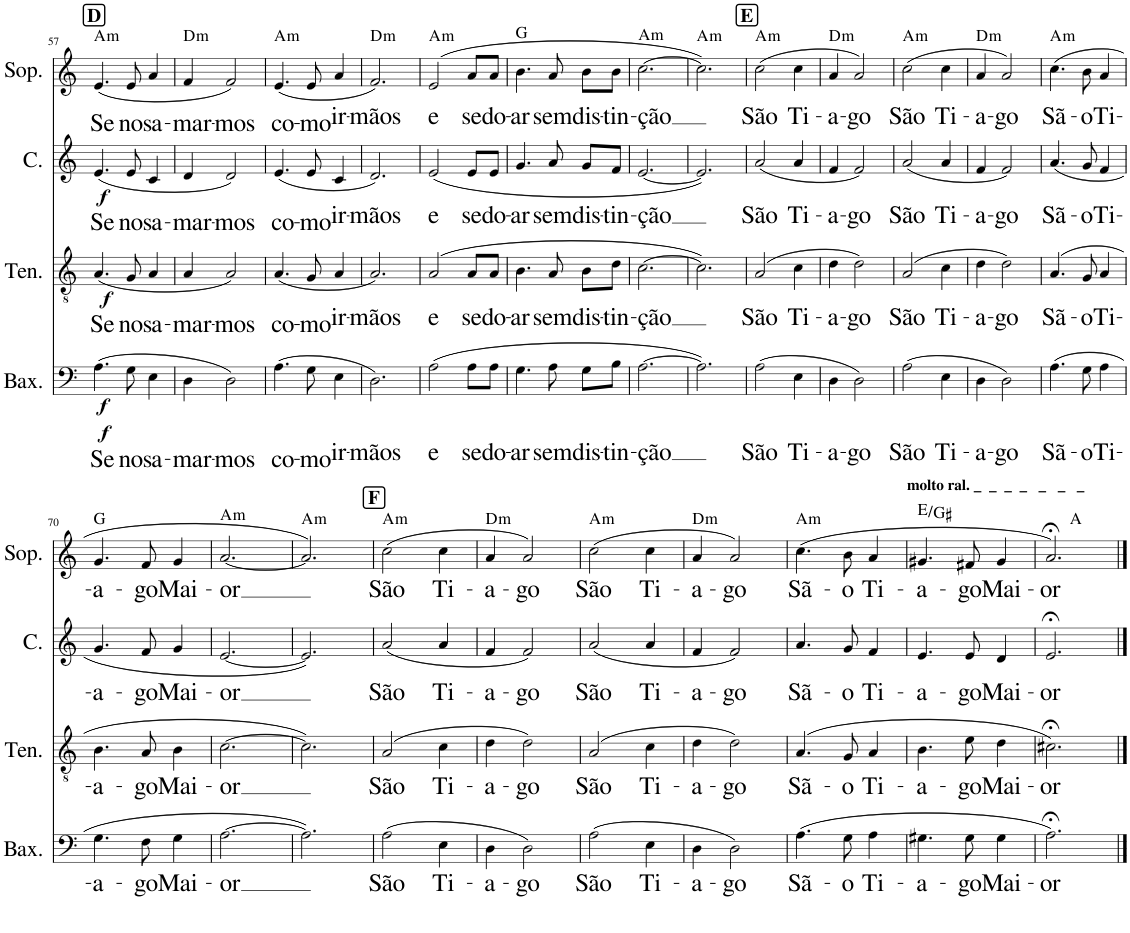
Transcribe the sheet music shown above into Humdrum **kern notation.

**kern	**text	**dynam	**kern	**text	**dynam	**kern	**text	**dynam	**kern	**text	**harte
*part4	*part4	*part4	*part3	*part3	*part3	*part2	*part2	*part2	*part1	*part1	*part1
*staff4	*staff4	*staff4	*staff3	*staff3	*staff3	*staff2	*staff2	*staff2	*staff1	*staff1	*
*I"Baixo	*	*	*I"Tenor	*	*	*I"Contralto	*	*	*I"Soprano	*	*
*I'Bax.	*	*	*I'Ten.	*	*	*I'C.	*	*	*I'Sop.	*	*
!!LO:PB:g=z
*clefF4	*	*	*clefGv2	*	*	*clefG2	*	*	*clefG2	*	*
*k[]	*	*	*k[]	*	*	*k[]	*	*	*k[]	*	*
*M3/4	*	*	*M3/4	*	*	*M3/4	*	*	*M3/4	*	*
!!LO:REH:place=s1:a:B:cj:fs=14:t=D
=57	=57	=57	=57	=57	=57	=57	=57	=57	=57	=57	=57
!	!LO:LY:b	!LO:DY:b	!	!LO:LY:b	!	!	!LO:LY:b	!	!	!LO:LY:b	!
!	!	!LO:DY:n=1:b	!	!	!LO:DY:b	!	!	!LO:DY:b	!	!	!LO:H:kt=m
(4.A\	Se	f f	(4.A/	Se	f	(4.e/	Se	f	(4.e/	Se	A:min
!	!LO:LY:b	!	!	!LO:LY:b	!	!	!LO:LY:b	!	!	!LO:LY:b	!
8G\	nos	.	8G/	nos	.	8e/	nos	.	8e/	nos	.
!	!LO:LY:b	!	!	!LO:LY:b	!	!	!LO:LY:b	!	!	!LO:LY:b	!
4E\	a-	.	4A/	a-	.	4c/	a-	.	4a/	a-	.
=58	=58	=58	=58	=58	=58	=58	=58	=58	=58	=58	=58
!	!LO:LY:b	!	!	!LO:LY:b	!	!	!LO:LY:b	!	!	!LO:LY:b	!LO:H:kt=m
4D\	-mar-	.	4A/	-mar-	.	4d/	-mar-	.	4f/	-mar-	D:min
!	!LO:LY:b	!	!	!LO:LY:b	!	!	!LO:LY:b	!	!	!LO:LY:b	!
2D\)	-mos	.	2A/)	-mos	.	2d/)	-mos	.	2f/)	-mos	.
=59	=59	=59	=59	=59	=59	=59	=59	=59	=59	=59	=59
!	!LO:LY:b	!	!	!LO:LY:b	!	!	!LO:LY:b	!	!	!LO:LY:b	!LO:H:kt=m
(4.A\	co-	.	(4.A/	co-	.	(4.e/	co-	.	(4.e/	co-	A:min
!	!LO:LY:b	!	!	!LO:LY:b	!	!	!LO:LY:b	!	!	!LO:LY:b	!
8G\	-mo	.	8G/	-mo	.	8e/	-mo	.	8e/	-mo	.
!	!LO:LY:b	!	!	!LO:LY:b	!	!	!LO:LY:b	!	!	!LO:LY:b	!
4E\	ir-	.	4A/	ir-	.	4c/	ir-	.	4a/	ir-	.
=60	=60	=60	=60	=60	=60	=60	=60	=60	=60	=60	=60
!	!LO:LY:b	!	!	!LO:LY:b	!	!	!LO:LY:b	!	!	!LO:LY:b	!LO:H:kt=m
2.D\)	-mãos	.	2.A/)	-mãos	.	2.d/)	-mãos	.	2.f/)	-mãos	D:min
=61	=61	=61	=61	=61	=61	=61	=61	=61	=61	=61	=61
!	!LO:LY:b	!	!	!LO:LY:b	!	!	!LO:LY:b	!	!	!LO:LY:b	!LO:H:kt=m
(2A\	e	.	(2A/	e	.	(2e/	e	.	(2e/	e	A:min
!	!LO:LY:b	!	!	!LO:LY:b	!	!	!LO:LY:b	!	!	!LO:LY:b	!
8A\L	se	.	8A/L	se	.	8e/L	se	.	8a/L	se	.
!	!LO:LY:b	!	!	!LO:LY:b	!	!	!LO:LY:b	!	!	!LO:LY:b	!
8A\J	do-	.	8A/J	do-	.	8e/J	do-	.	8a/J	do-	.
=62	=62	=62	=62	=62	=62	=62	=62	=62	=62	=62	=62
!	!LO:LY:b	!	!	!LO:LY:b	!	!	!LO:LY:b	!	!	!LO:LY:b	!
4.G\	-ar	.	4.B\	-ar	.	4.g/	-ar	.	4.b\	-ar	G:maj
!	!LO:LY:b	!	!	!LO:LY:b	!	!	!LO:LY:b	!	!	!LO:LY:b	!
8A\	sem	.	8A/	sem	.	8a/	sem	.	8a/	sem	.
!	!LO:LY:b	!	!	!LO:LY:b	!	!	!LO:LY:b	!	!	!LO:LY:b	!
8G\L	dis-	.	8B\L	dis-	.	8g/L	dis-	.	8b\L	dis-	.
!	!LO:LY:b	!	!	!LO:LY:b	!	!	!LO:LY:b	!	!	!LO:LY:b	!
8B\J	-tin-	.	8d\J	-tin-	.	8f/J	-tin-	.	8b\J	-tin-	.
=63	=63	=63	=63	=63	=63	=63	=63	=63	=63	=63	=63
!	!LO:LY:b	!	!	!LO:LY:b	!	!	!LO:LY:b	!	!	!LO:LY:b	!LO:H:kt=m
[2.A\	-ção	.	[2.c\	-ção	.	[2.e/	-ção	.	[2.cc\	-ção	A:min
=64	=64	=64	=64	=64	=64	=64	=64	=64	=64	=64	=64
!	!	!	!	!	!	!	!	!	!	!	!LO:H:kt=m
2.A\])	.	.	2.c\])	.	.	2.e/])	.	.	2.cc\])	.	A:min
!!LO:REH:place=s1:a:B:cj:fs=14:t=E
=65	=65	=65	=65	=65	=65	=65	=65	=65	=65	=65	=65
!	!LO:LY:b	!	!	!LO:LY:b	!	!	!LO:LY:b	!	!	!LO:LY:b	!LO:H:kt=m
(2A\	São	.	(2A/	São	.	(2a/	São	.	(2cc\	São	A:min
!	!LO:LY:b	!	!	!LO:LY:b	!	!	!LO:LY:b	!	!	!LO:LY:b	!
4E\	Ti-	.	4c\	Ti-	.	4a/	Ti-	.	4cc\	Ti-	.
=66	=66	=66	=66	=66	=66	=66	=66	=66	=66	=66	=66
!	!LO:LY:b	!	!	!LO:LY:b	!	!	!LO:LY:b	!	!	!LO:LY:b	!LO:H:kt=m
4D\	-a-	.	4d\	-a-	.	4f/	-a-	.	4a/	-a-	D:min
!	!LO:LY:b	!	!	!LO:LY:b	!	!	!LO:LY:b	!	!	!LO:LY:b	!
2D\)	-go	.	2d\)	-go	.	2f/)	-go	.	2a/)	-go	.
=67	=67	=67	=67	=67	=67	=67	=67	=67	=67	=67	=67
!	!LO:LY:b	!	!	!LO:LY:b	!	!	!LO:LY:b	!	!	!LO:LY:b	!LO:H:kt=m
(2A\	São	.	(2A/	São	.	(2a/	São	.	(2cc\	São	A:min
!	!LO:LY:b	!	!	!LO:LY:b	!	!	!LO:LY:b	!	!	!LO:LY:b	!
4E\	Ti-	.	4c\	Ti-	.	4a/	Ti-	.	4cc\	Ti-	.
=68	=68	=68	=68	=68	=68	=68	=68	=68	=68	=68	=68
!	!LO:LY:b	!	!	!LO:LY:b	!	!	!LO:LY:b	!	!	!LO:LY:b	!LO:H:kt=m
4D\	-a-	.	4d\	-a-	.	4f/	-a-	.	4a/	-a-	D:min
!	!LO:LY:b	!	!	!LO:LY:b	!	!	!LO:LY:b	!	!	!LO:LY:b	!
2D\)	-go	.	2d\)	-go	.	2f/)	-go	.	2a/)	-go	.
=69	=69	=69	=69	=69	=69	=69	=69	=69	=69	=69	=69
!	!LO:LY:b	!	!	!LO:LY:b	!	!	!LO:LY:b	!	!	!LO:LY:b	!LO:H:kt=m
(4.A\	Sã-	.	(4.A/	Sã-	.	(4.a/	Sã-	.	(4.cc\	Sã-	A:min
!	!LO:LY:b	!	!	!LO:LY:b	!	!	!LO:LY:b	!	!	!LO:LY:b	!
8G\	-o	.	8G/	-o	.	8g/	-o	.	8b\	-o	.
!	!LO:LY:b	!	!	!LO:LY:b	!	!	!LO:LY:b	!	!	!LO:LY:b	!
4A\	Ti-	.	4A/	Ti-	.	4f/	Ti-	.	4a/	Ti-	.
!!LO:LB:g=z
=70	=70	=70	=70	=70	=70	=70	=70	=70	=70	=70	=70
!	!LO:LY:b	!	!	!LO:LY:b	!	!	!LO:LY:b	!	!	!LO:LY:b	!
4.G\	-a-	.	4.B\	-a-	.	4.g/	-a-	.	4.g/	-a-	G:maj
!	!LO:LY:b	!	!	!LO:LY:b	!	!	!LO:LY:b	!	!	!LO:LY:b	!
8F\	-go	.	8A/	-go	.	8f/	-go	.	8f/	-go	.
!	!LO:LY:b	!	!	!LO:LY:b	!	!	!LO:LY:b	!	!	!LO:LY:b	!
4G\	Mai-	.	4B\	Mai-	.	4g/	Mai-	.	4g/	Mai-	.
=71	=71	=71	=71	=71	=71	=71	=71	=71	=71	=71	=71
!	!LO:LY:b	!	!	!LO:LY:b	!	!	!LO:LY:b	!	!	!LO:LY:b	!LO:H:kt=m
[2.A\	-or	.	[2.c\	-or	.	[2.e/	-or	.	[2.a/	-or	A:min
=72	=72	=72	=72	=72	=72	=72	=72	=72	=72	=72	=72
!	!	!	!	!	!	!	!	!	!	!	!LO:H:kt=m
2.A\])	.	.	2.c\])	.	.	2.e/])	.	.	2.a/])	.	A:min
!!LO:REH:place=s1:a:B:cj:fs=14:t=F
=73	=73	=73	=73	=73	=73	=73	=73	=73	=73	=73	=73
!	!LO:LY:b	!	!	!LO:LY:b	!	!	!LO:LY:b	!	!	!LO:LY:b	!LO:H:kt=m
(2A\	São	.	(2A/	São	.	(2a/	São	.	(2cc\	São	A:min
!	!LO:LY:b	!	!	!LO:LY:b	!	!	!LO:LY:b	!	!	!LO:LY:b	!
4E\	Ti-	.	4c\	Ti-	.	4a/	Ti-	.	4cc\	Ti-	.
=74	=74	=74	=74	=74	=74	=74	=74	=74	=74	=74	=74
!	!LO:LY:b	!	!	!LO:LY:b	!	!	!LO:LY:b	!	!	!LO:LY:b	!LO:H:kt=m
4D\	-a-	.	4d\	-a-	.	4f/	-a-	.	4a/	-a-	D:min
!	!LO:LY:b	!	!	!LO:LY:b	!	!	!LO:LY:b	!	!	!LO:LY:b	!
2D\)	-go	.	2d\)	-go	.	2f/)	-go	.	2a/)	-go	.
=75	=75	=75	=75	=75	=75	=75	=75	=75	=75	=75	=75
!	!LO:LY:b	!	!	!LO:LY:b	!	!	!LO:LY:b	!	!	!LO:LY:b	!LO:H:kt=m
(2A\	São	.	(2A/	São	.	(2a/	São	.	(2cc\	São	A:min
!	!LO:LY:b	!	!	!LO:LY:b	!	!	!LO:LY:b	!	!	!LO:LY:b	!
4E\	Ti-	.	4c\	Ti-	.	4a/	Ti-	.	4cc\	Ti-	.
=76	=76	=76	=76	=76	=76	=76	=76	=76	=76	=76	=76
!	!LO:LY:b	!	!	!LO:LY:b	!	!	!LO:LY:b	!	!	!LO:LY:b	!LO:H:kt=m
4D\	-a-	.	4d\	-a-	.	4f/	-a-	.	4a/	-a-	D:min
!	!LO:LY:b	!	!	!LO:LY:b	!	!	!LO:LY:b	!	!	!LO:LY:b	!
2D\)	-go	.	2d\)	-go	.	2f/)	-go	.	2a/)	-go	.
=77	=77	=77	=77	=77	=77	=77	=77	=77	=77	=77	=77
!	!LO:LY:b	!	!	!LO:LY:b	!	!	!LO:LY:b	!	!	!LO:LY:b	!LO:H:kt=m
(4.A\	Sã-	.	(4.A/	Sã-	.	4.a/	Sã-	.	(4.cc\	Sã-	A:min
!	!LO:LY:b	!	!	!LO:LY:b	!	!	!LO:LY:b	!	!	!LO:LY:b	!
8G\	-o	.	8G/	-o	.	8g/	-o	.	8b\	-o	.
!	!LO:LY:b	!	!	!LO:LY:b	!	!	!LO:LY:b	!	!	!LO:LY:b	!
4A\	Ti-	.	4A/	Ti-	.	4f/	Ti-	.	4a/	Ti-	.
=78	=78	=78	=78	=78	=78	=78	=78	=78	=78	=78	=78
!	!	!	!	!	!	!	!	!	!LO:TX:a:B:t=molto ral. _  _  _  _   _   _   _	!	!
!	!LO:LY:b	!	!	!LO:LY:b	!	!	!LO:LY:b	!	!	!LO:LY:b	!
4.G#X\	-a-	.	4.B\	-a-	.	4.e/	-a-	.	4.g#X/	-a-	E:maj/3
!	!LO:LY:b	!	!	!LO:LY:b	!	!	!LO:LY:b	!	!	!LO:LY:b	!
8G#\	-go	.	8e\	-go	.	8e/	-go	.	8f#X/	-go	.
!	!LO:LY:b	!	!	!LO:LY:b	!	!	!LO:LY:b	!	!	!LO:LY:b	!
4G#\	Mai-	.	4d\	Mai-	.	4d/	Mai-	.	4g#/	Mai-	.
=79	=79	=79	=79	=79	=79	=79	=79	=79	=79	=79	=79
!	!LO:LY:b	!	!	!LO:LY:b	!	!	!LO:LY:b	!	!	!LO:LY:b	!
*	*	*	*	*	*	*	*	*	*^	*	*
2.A;<\)	-or	.	2.c#X;<\)	-or	.	2.e;</	-or	.	2.a;</)	4ryy	-or	.
.	.	.	.	.	.	.	.	.	.	2ryy	.	A:maj
*	*	*	*	*	*	*	*	*	*v	*v	*	*
==	==	==	==	==	==	==	==	==	==	==	==
*-	*-	*-	*-	*-	*-	*-	*-	*-	*-	*-	*-
